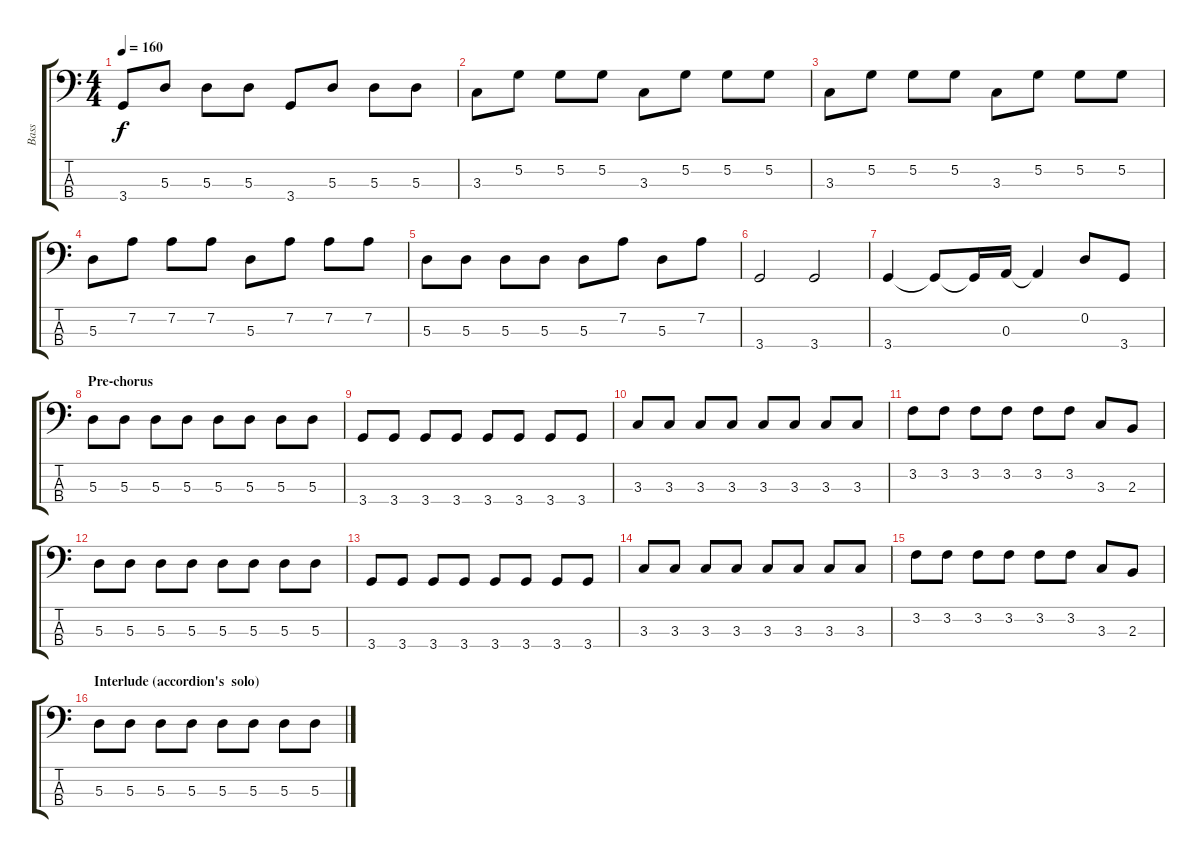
\track ("Bass" "Bass") {instrument electricbassfinger}
\staff {score tabs}
\tuning (G2 D2 A1 E1) {hide}
\ts (4 4)
\tempo 160
\clef f4
\ks c
3.4.8{dy f} 5.3.8 5.3.8 5.3.8 3.4.8 5.3.8 5.3.8 5.3.8 |
3.3.8 5.2.8 5.2.8 5.2.8 3.3.8 5.2.8 5.2.8 5.2.8 |
3.3.8 5.2.8 5.2.8 5.2.8 3.3.8 5.2.8 5.2.8 5.2.8 |
5.3.8 7.2.8 7.2.8 7.2.8 5.3.8 7.2.8 7.2.8 7.2.8 |
5.3.8 5.3.8 5.3.8 5.3.8 5.3.8 7.2.8 5.3.8 7.2.8 |
3.4.2 3.4.2 |
3.4.4 3.4{t}.8 3.4{t}.16 0.3.16 0.3{t}.4 0.2.8 3.4.8 |
\section ("" "Pre-chorus")
5.3.8 5.3.8 5.3.8 5.3.8 5.3.8 5.3.8 5.3.8 5.3.8 |
3.4.8 3.4.8 3.4.8 3.4.8 3.4.8 3.4.8 3.4.8 3.4.8 |
3.3.8 3.3.8 3.3.8 3.3.8 3.3.8 3.3.8 3.3.8 3.3.8 |
3.2.8 3.2.8 3.2.8 3.2.8 3.2.8 3.2.8 3.3.8 2.3.8 |
5.3.8 5.3.8 5.3.8 5.3.8 5.3.8 5.3.8 5.3.8 5.3.8 |
3.4.8 3.4.8 3.4.8 3.4.8 3.4.8 3.4.8 3.4.8 3.4.8 |
3.3.8 3.3.8 3.3.8 3.3.8 3.3.8 3.3.8 3.3.8 3.3.8 |
3.2.8 3.2.8 3.2.8 3.2.8 3.2.8 3.2.8 3.3.8 2.3.8 |
\section ("" "Interlude (accordion's  solo)")
5.3.8 5.3.8 5.3.8 5.3.8 5.3.8 5.3.8 5.3.8 5.3.8
